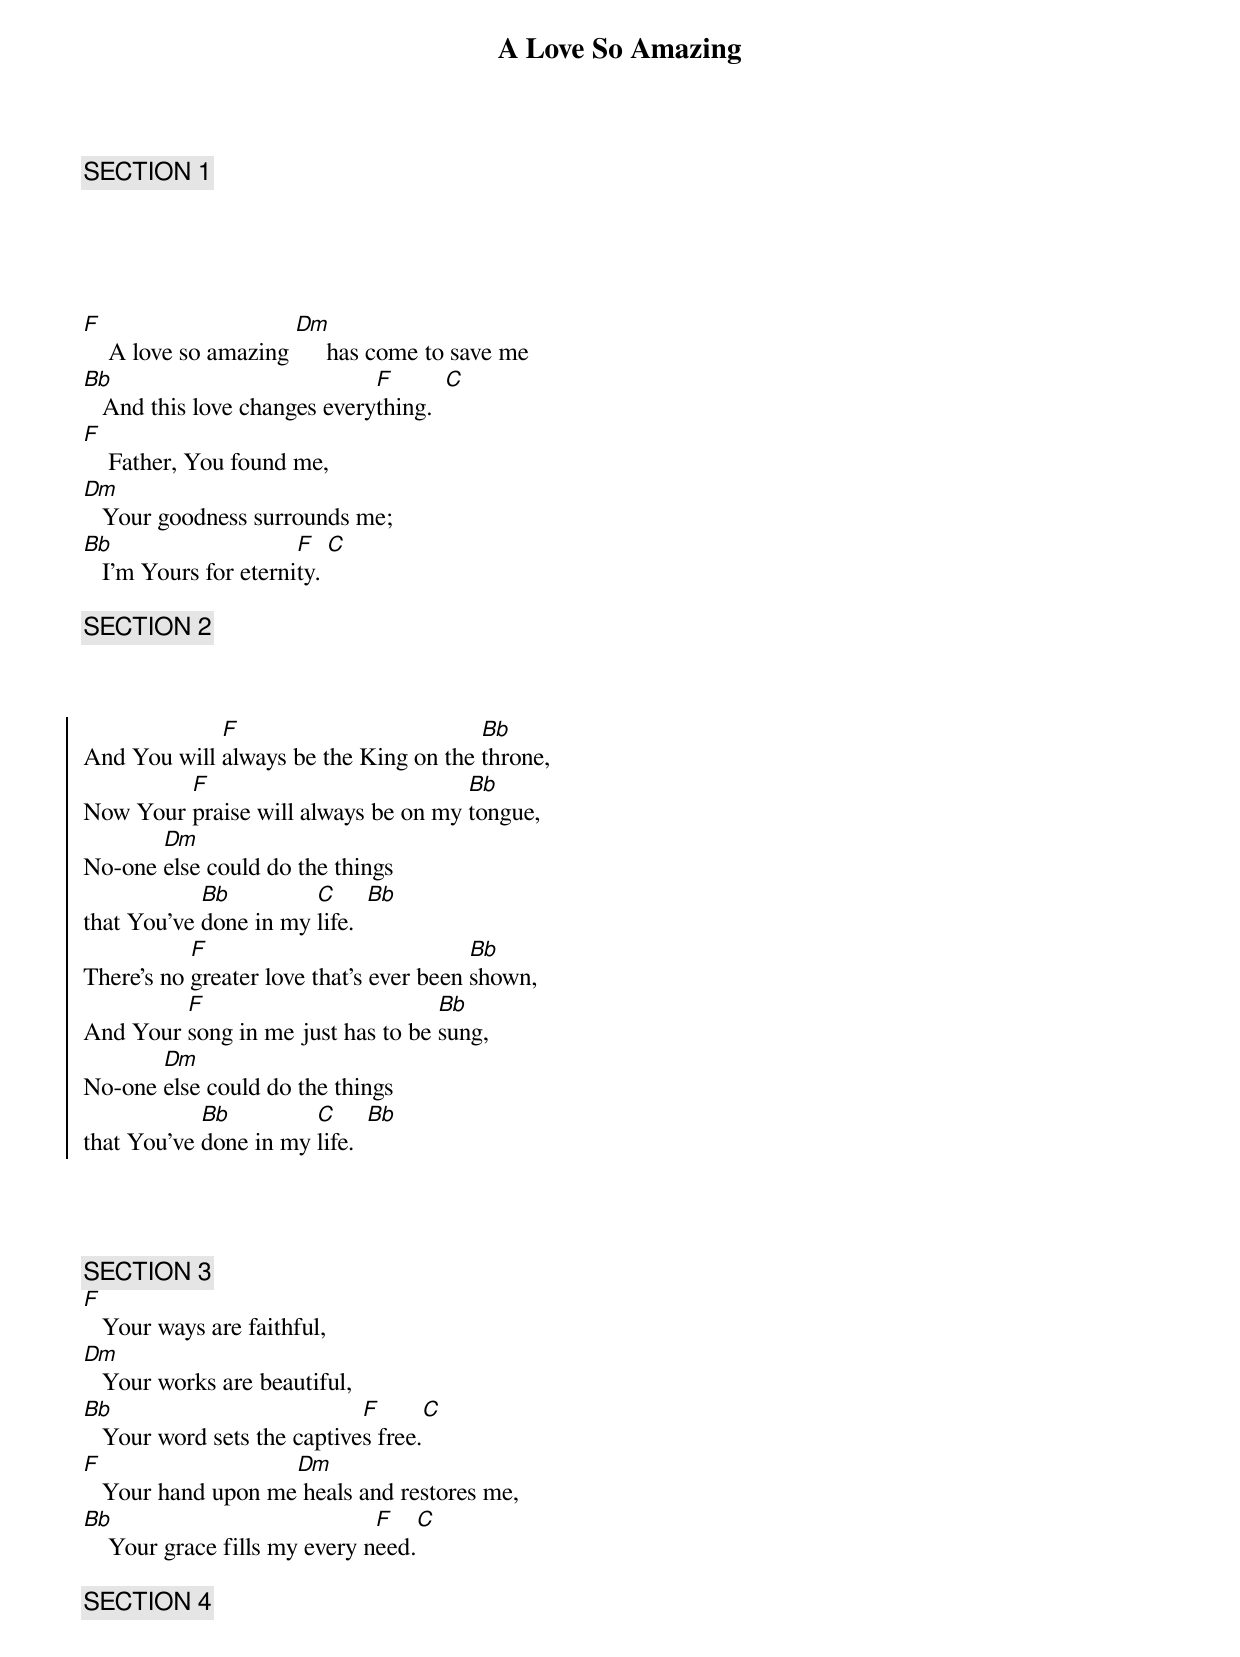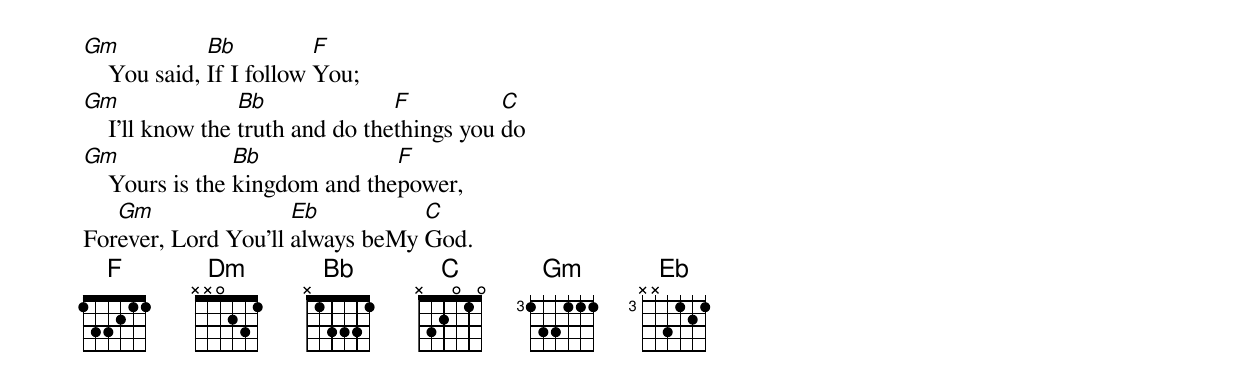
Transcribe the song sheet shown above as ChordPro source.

{comment: SECTION 1}

{title:A Love So Amazing}



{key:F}


[F]    A love so amazing [Dm]     has come to save me
[Bb]   And this love changes every[F]thing.  [C]
[F]    Father, You found me,
[Dm]   Your goodness surrounds me;
[Bb]   I'm Yours for eterni[F]ty. [C]

{comment: SECTION 2}

{soc}


And You will [F]always be the King on the [Bb]throne,
Now Your [F]praise will always be on my [Bb]tongue,
No-one [Dm]else could do the things
that You've [Bb]done in my [C]life.  [Bb]
There's no [F]greater love that's ever been [Bb]shown,
And Your [F]song in me just has to be [Bb]sung,
No-one [Dm]else could do the things
that You've [Bb]done in my [C]life.  [Bb]

{eoc}



{comment: SECTION 3}
[F]   Your ways are faithful,
[Dm]   Your works are beautiful,
[Bb]   Your word sets the captive[F]s free.[C]
[F]   Your hand upon me[Dm] heals and restores me,
[Bb]    Your grace fills my every n[F]eed.[C]

{comment: SECTION 4}
[Gm]    You said, [Bb]If I follow [F]You;
[Gm]    I'll know the [Bb]truth and do the[F]things you [C]do
[Gm]    Yours is the [Bb]kingdom and the[F]power,
For[Gm]ever, Lord You'll [Eb]always beMy [C]God.
